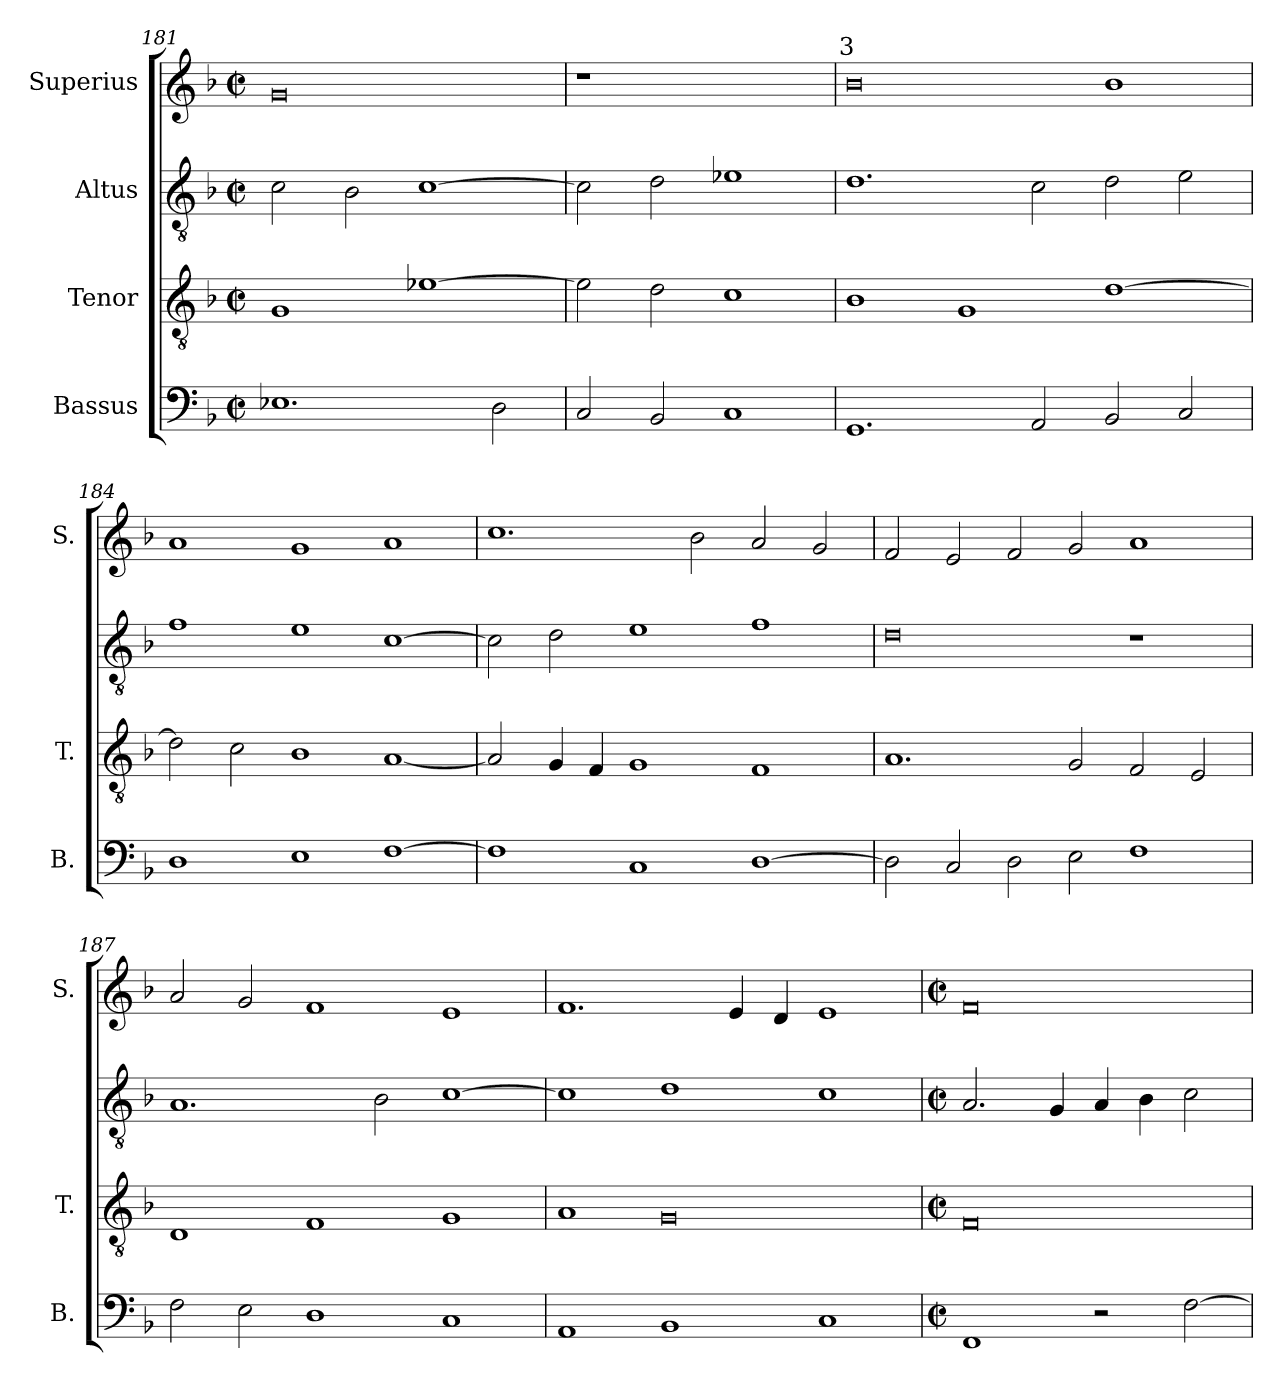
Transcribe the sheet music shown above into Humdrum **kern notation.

**kern	**kern	**kern	**kern
*part4	*part3	*part2	*part1
*staff4	*staff3	*staff2	*staff1
*I"Bassus	*I"Tenor	*I"Altus	*I"Superius
*I'B.	*I'T.	*	*I'S.
*clefF4	*clefGv2	*clefGv2	*clefG2
*	*ITrd7c12	*ITrd7c12	*
*k[b-]	*k[b-]	*k[b-]	*k[b-]
*F:	*F:	*F:	*F:
*M2/2	*M2/2	*M2/2	*M2/2
*met(c|)	*met(c|)	*met(c|)	*met(c|)
=181	=181	=181	=181
1.E-Xi	1GGi	2Ci\	0gi
.	.	2BB-i\	.
.	[>1E-Xi	[>1Ci	.
2Di\	.	.	.
=182	=182	=182	=182
!	!	!	!LO:N:vis=1
2Ci/	2E-i\]	2Ci\]	1r
2BB-i/	2Di\	2Di\	.
1Ci	1Ci	1E-Xi	1ryy
=183	=183	=183	=183
!	!	!	!LO:TX:cj:t=3
1.GGi	1BB-i	1.Di	0b-i
.	1GGi	.	.
2AAi/	.	2Ci\	.
2BB-i/	[>1Di	2Di\	1b-i
2Ci/	.	2Ei\	.
!!LO:LB:g=z
=184	=184	=184	=184
1Di	2Di\]	1Fi	1ai
.	2Ci\	.	.
1Ei	1BB-i	1Ei	1gi
[>1Fi	[<1AAi	[>1Ci	1ai
=185	=185	=185	=185
1Fi]	2AAi/]	2Ci\]	1.cci
.	4GGi/	2Di\	.
.	4FFi/	.	.
1Ci	1GGi	1Ei	.
.	.	.	2b-i\
[>1Di	1FFi	1Fi	2ai/
.	.	.	2gi/
=186	=186	=186	=186
2Di\]	1.AAi	0Di	2fi/
2Ci/	.	.	2ei/
2Di\	.	.	2fi/
2Ei\	2GGi/	.	2gi/
1Fi	2FFi/	1r	1ai
.	2EEi/	.	.
!!LO:PB:g=z
=187	=187	=187	=187
2Fi\	1DDi	1.AAi	2ai/
2Ei\	.	.	2gi/
1Di	1FFi	.	1fi
.	.	2BB-i\	.
1Ci	1GGi	[>1Ci	1ei
=188	=188	=188	=188
1AAi	1AAi	1Ci]	1.fi
1BB-i	0GGi	1Di	.
.	.	.	4ei/
.	.	.	4di/
1Ci	.	1Ci	1ei
=189	=189	=189	=189
*M2/2	*M2/2	*M2/2	*M2/2
*met(c|)	*met(c|)	*met(c|)	*met(c|)
1FFi	0FFi	2.AAi/	0fi
.	.	4GGi/	.
2r	.	4AAi/	.
.	.	4BB-i\	.
[>2Fi\	.	2Ci\	.
=	=	=	=
*-	*-	*-	*-
